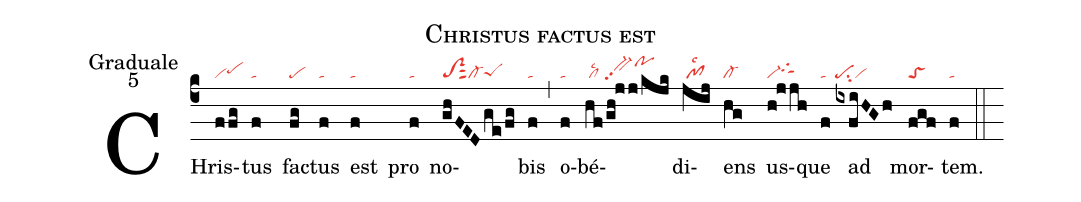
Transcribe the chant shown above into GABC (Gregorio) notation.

name: Christus factus est;
office-part: Graduale;
mode: 5;
nabc-lines: 1;
%%
(c4)
CHris(ffg|vipehh)tus(f|ta) fac(fg|pe)tus(f|ta) est(f|ta) pro(f|ta) no(ghFEDge/fg|toS2sut2cl-peShg)bis(f|ta) (,)
o(f|ta)bé(hf/gh!jj/kjk|/cllsc2//bv-hipp2pohk)di(jij|/pf1lsc2)ens(hg|cl-)
us(h!jjh|vi-tgShi)que(f|ta) ad(ixfiHGh|pesu2vi) mor(fgf|toS)tem.(f|ta) (::)
